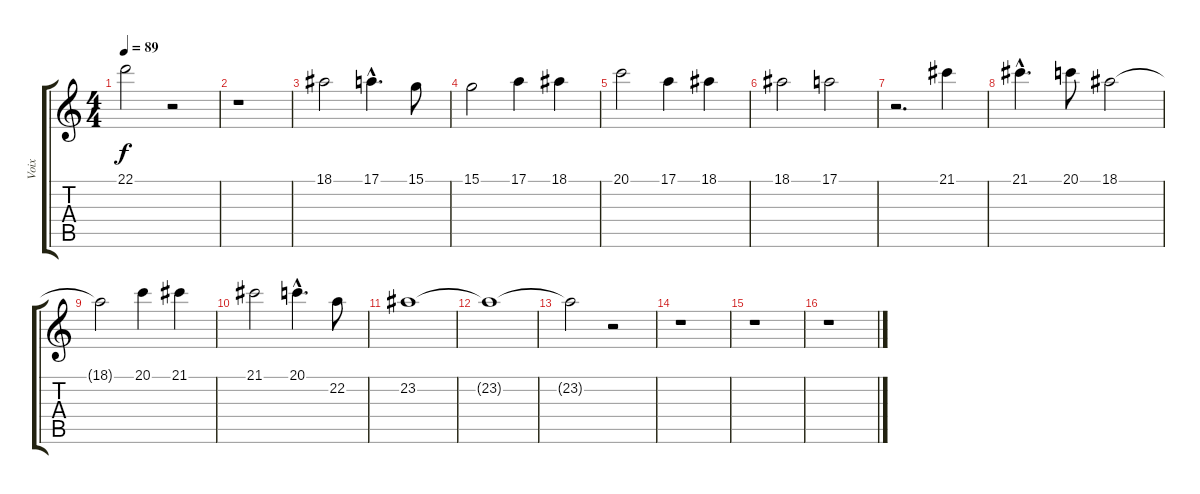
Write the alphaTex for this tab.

\track ("Voix" "Voix") {instrument lead6voice}
\staff {score tabs}
\tuning (E4 B3 G3 D3 A2 E2) {hide}
\ts (4 4)
\tempo 89
\clef g2
\ks c
22.1{t}.2{dy f} r.2 |
r.1 |
18.1.2 17.1{hac}.4{d} 15.1.8 |
15.1.2 17.1.4 18.1.4 |
20.1.2 17.1.4 18.1.4 |
18.1.2 17.1.2 |
r.2{d} 21.1.4{volume 16 balance 8} |
21.1{hac}.4{d} 20.1.8 18.1.2 |
18.1{t}.2 20.1.4 21.1.4 |
21.1.2 20.1{hac}.4{d} 22.2.8 |
23.2.1 |
23.2{t}.1 |
23.2{t}.2 r.2 |
r.1 |
r.1 |
r.1
